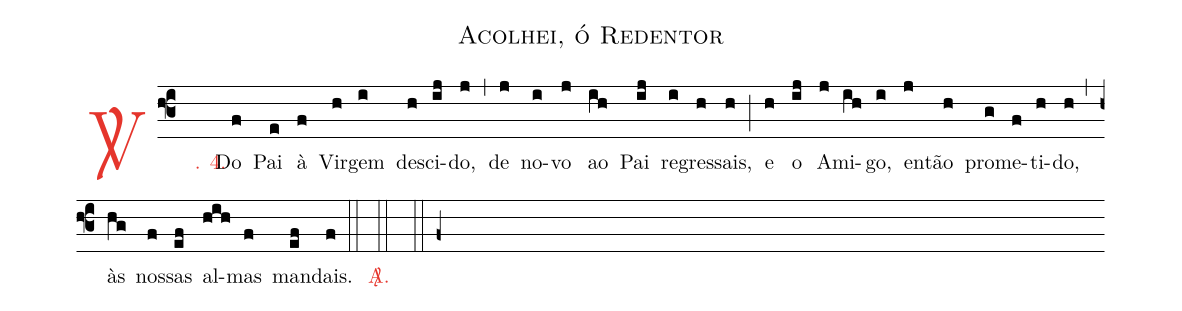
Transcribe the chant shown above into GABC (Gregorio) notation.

name: Acolhei, ó Redentor;
%%
(f3)

<c><sp>V/</sp>. 4.</c>() Do(f) Pai(e) à(f) Vir(h)gem(i) des(h)ci(ij)do,(j) (,) de(j) no(i)vo(j) ao(ih) Pai(ij) re(i)gres(h)sais,(h) (;) e(h) o(ij) A(j)mi(ih)go,(i) en(j)tão(h) pro(g)me(f)ti(h)do,(h) (,) às(hg) nos(f)sas(ef) al(hih)mas(f) man(ef)dais.(f)

(::)

<c><sp>A/</sp>.</c>(::)

(::)

(f+)
